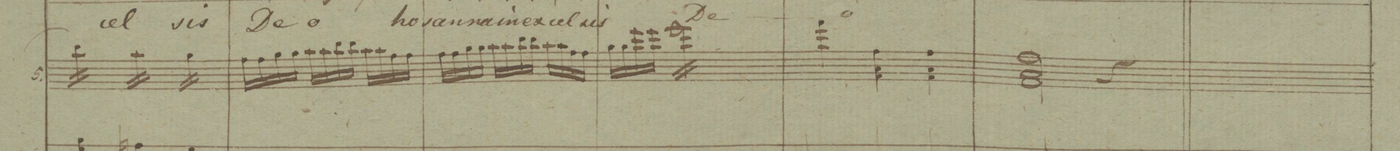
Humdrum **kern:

**kern	**dynam
*I"5.	*
*clefG2	*
*k[b-]	*
*M3/4	*
16bb-\LL)	.
16bb-\	.
16bb-\	.
16bb-\JJ	.
16aa\LL	.
16aa\	.
16aa\	.
16aa\JJ	.
16gg\LL	.
16gg\	.
16gg\	.
16gg\JJ	.
=50	=50
*Xtremolo	*
16ff\LL	.
16ff\	.
16gg\	.
16gg\JJ	.
16aa\LL	.
16aa\	.
16bb-\	.
16bb-\JJ	.
16aa\LL	.
16aa\	.
16ff\	.
16ff\JJ	.
=51	=51
16ff\LL	.
16ff\	.
16gg\	.
16gg\JJ	.
16aa\LL	.
16aa\	.
16bb-\	.
16bb-\JJ	.
16aa\LL	.
16aa\	.
16ff\	.
16ff\JJ	.
=52	=52
16gg\LL	.
16gg\	.
16eee\	.
16eee\JJ	.
*tremolo	*
16eee\LL	.
16eee\	.
16eee\	.
16eee\	.
16eee\	.
16eee\	.
16eee\	.
16eee\JJ	.
=53	=53
4fff\	.
4f\ 4a\ 4ff\	.
4f\ 4a\ 4ff\	.
=54	=54
2f\ 2a\ 2ff\	.
4r	.
==	==
*-	*-
